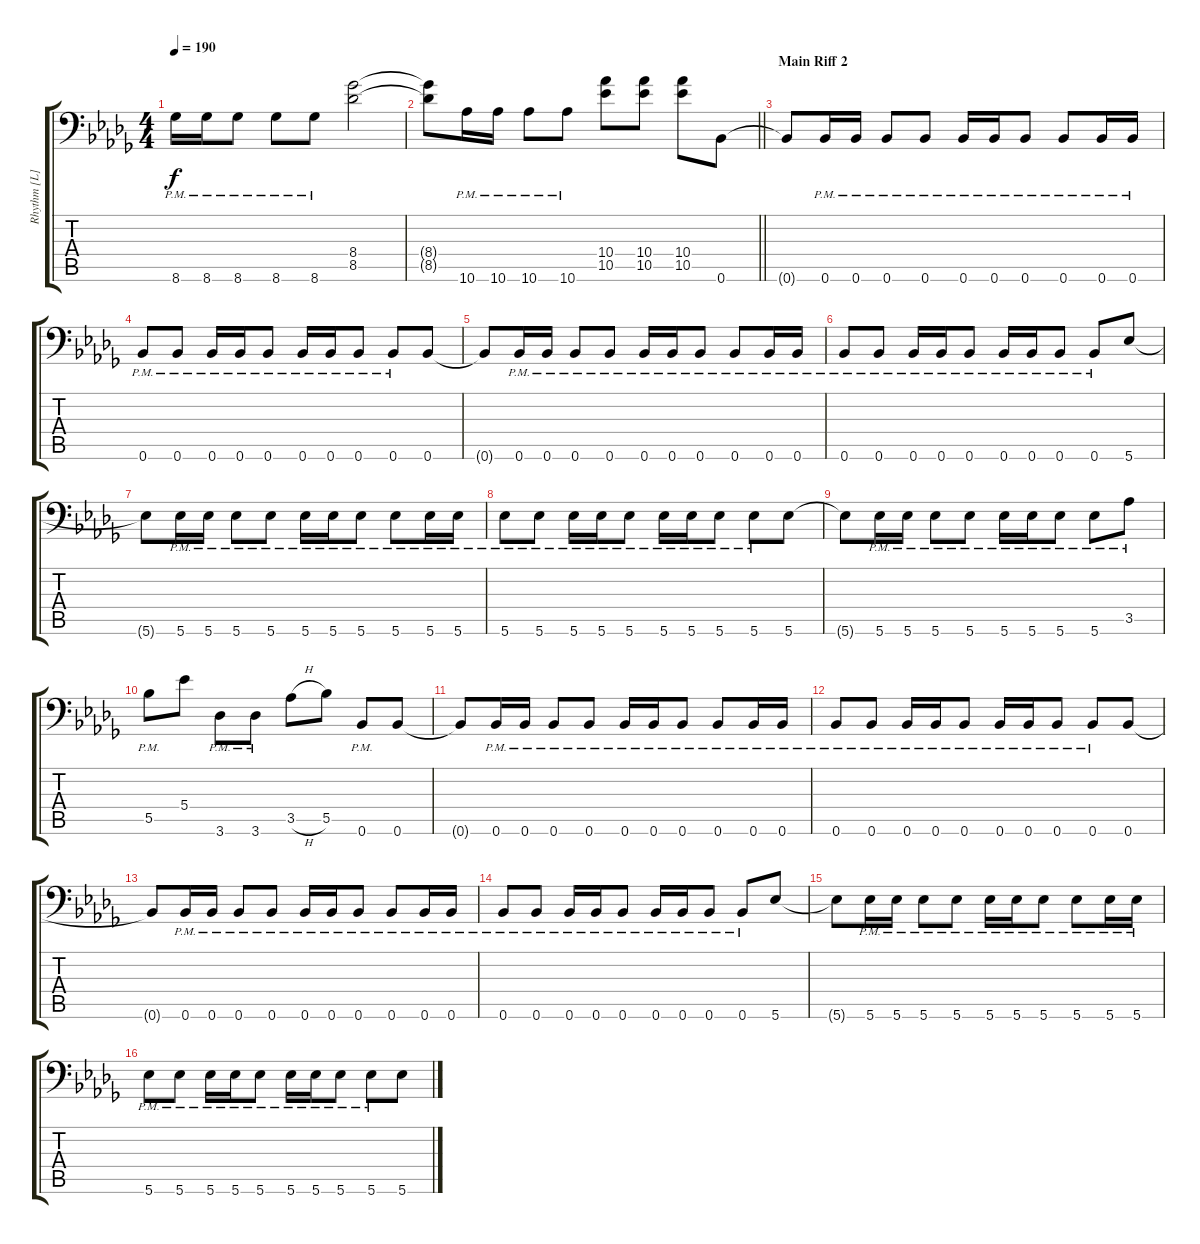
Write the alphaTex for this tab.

\track ("Rhythm [L]" "Rhythm [L]") {instrument distortionguitar}
\staff {score tabs}
\tuning (C4 G3 Eb3 Bb2 F2 Bb1) {hide}
\ts (4 4)
\tempo 190
\clef f4
\ks db
8.6{pm}.16{dy f} 8.6{pm}.16 8.6{pm}.8 8.6{pm}.8 8.6{pm}.8 (8.4 8.5).2 |
\barLineRight lightlight
(8.4{t} 8.5{t}).8 10.6{pm}.16 10.6{pm}.16 10.6{pm}.8 10.6{pm}.8 (10.4 10.5).8 (10.4 10.5).8 (10.4 10.5).8 0.6.8 |
\section ("" "Main Riff 2")
0.6{t}.8 0.6{pm}.16 0.6{pm}.16 0.6{pm}.8 0.6{pm}.8 0.6{pm}.16 0.6{pm}.16 0.6{pm}.8 0.6{pm}.8 0.6{pm}.16 0.6{pm}.16 |
0.6{pm}.8 0.6{pm}.8 0.6{pm}.16 0.6{pm}.16 0.6{pm}.8 0.6{pm}.16 0.6{pm}.16 0.6{pm}.8 0.6{pm}.8 0.6.8 |
0.6{t}.8 0.6{pm}.16 0.6{pm}.16 0.6{pm}.8 0.6{pm}.8 0.6{pm}.16 0.6{pm}.16 0.6{pm}.8 0.6{pm}.8 0.6{pm}.16 0.6{pm}.16 |
0.6{pm}.8 0.6{pm}.8 0.6{pm}.16 0.6{pm}.16 0.6{pm}.8 0.6{pm}.16 0.6{pm}.16 0.6{pm}.8 0.6{pm}.8 5.6.8 |
5.6{t}.8 5.6{pm}.16 5.6{pm}.16 5.6{pm}.8 5.6{pm}.8 5.6{pm}.16 5.6{pm}.16 5.6{pm}.8 5.6{pm}.8 5.6{pm}.16 5.6{pm}.16 |
5.6{pm}.8 5.6{pm}.8 5.6{pm}.16 5.6{pm}.16 5.6{pm}.8 5.6{pm}.16 5.6{pm}.16 5.6{pm}.8 5.6{pm}.8 5.6.8 |
5.6{t}.8 5.6{pm}.16 5.6{pm}.16 5.6{pm}.8 5.6{pm}.8 5.6{pm}.16 5.6{pm}.16 5.6{pm}.8 5.6{pm}.8 3.5{pm}.8 |
5.5{pm}.8 5.4.8 3.6{pm}.8 3.6{pm}.8 3.5{h}.8 5.5.8 0.6{pm}.8 0.6.8 |
0.6{t}.8 0.6{pm}.16 0.6{pm}.16 0.6{pm}.8 0.6{pm}.8 0.6{pm}.16 0.6{pm}.16 0.6{pm}.8 0.6{pm}.8 0.6{pm}.16 0.6{pm}.16 |
0.6{pm}.8 0.6{pm}.8 0.6{pm}.16 0.6{pm}.16 0.6{pm}.8 0.6{pm}.16 0.6{pm}.16 0.6{pm}.8 0.6{pm}.8 0.6.8 |
0.6{t}.8 0.6{pm}.16 0.6{pm}.16 0.6{pm}.8 0.6{pm}.8 0.6{pm}.16 0.6{pm}.16 0.6{pm}.8 0.6{pm}.8 0.6{pm}.16 0.6{pm}.16 |
0.6{pm}.8 0.6{pm}.8 0.6{pm}.16 0.6{pm}.16 0.6{pm}.8 0.6{pm}.16 0.6{pm}.16 0.6{pm}.8 0.6{pm}.8 5.6.8 |
5.6{t}.8 5.6{pm}.16 5.6{pm}.16 5.6{pm}.8 5.6{pm}.8 5.6{pm}.16 5.6{pm}.16 5.6{pm}.8 5.6{pm}.8 5.6{pm}.16 5.6{pm}.16 |
5.6{pm}.8 5.6{pm}.8 5.6{pm}.16 5.6{pm}.16 5.6{pm}.8 5.6{pm}.16 5.6{pm}.16 5.6{pm}.8 5.6{pm}.8 5.6.8
